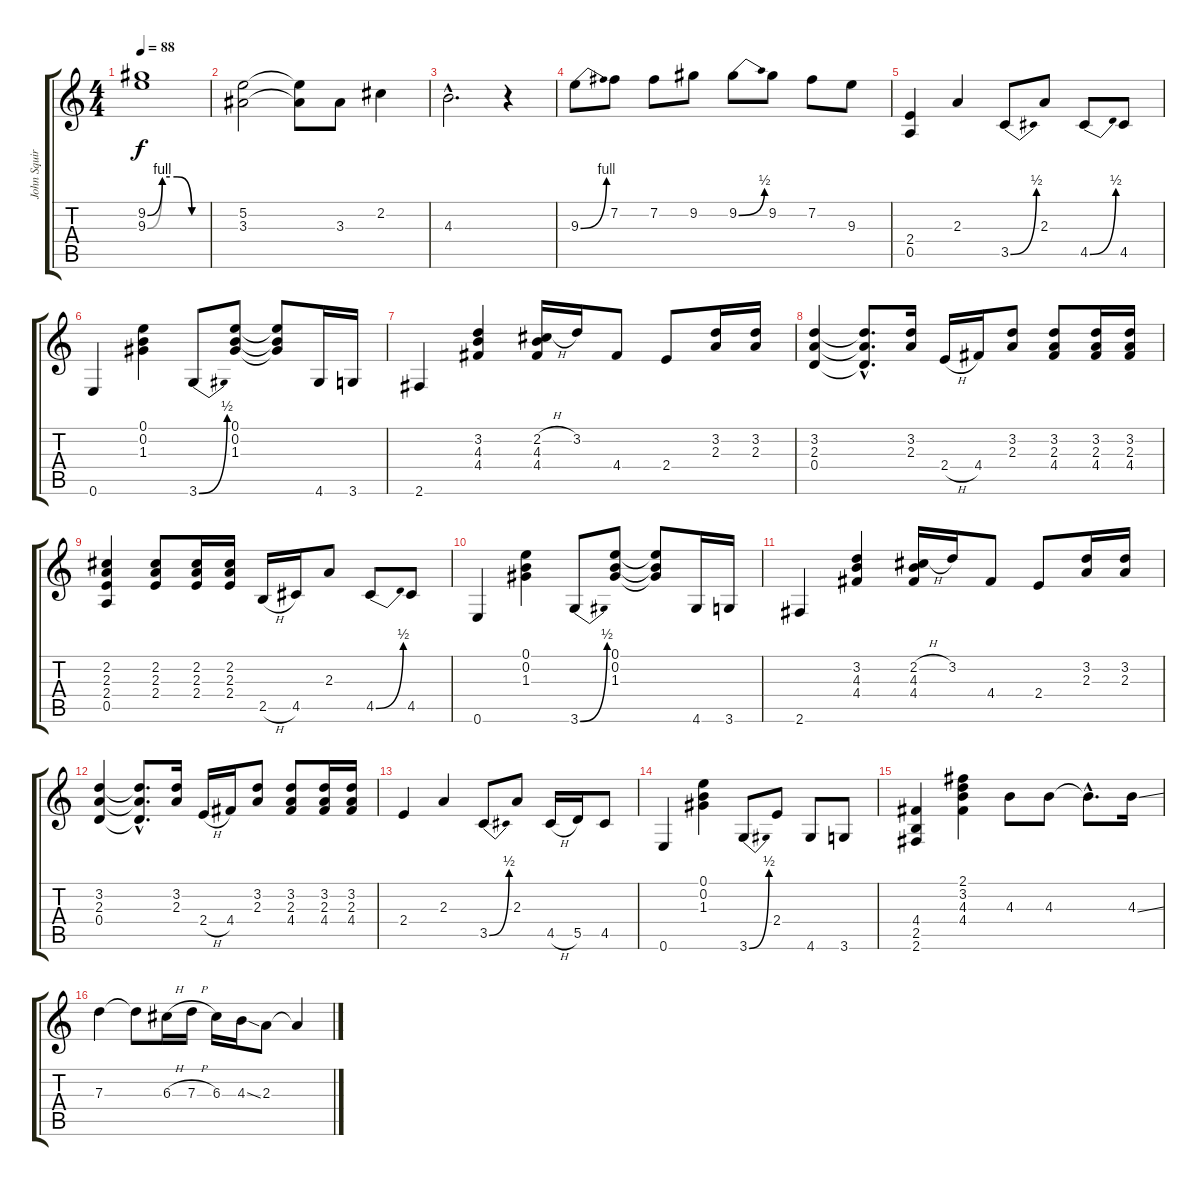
\track ("John Squire (Disto Gtr)" "John Squir") {instrument distortionguitar}
\staff {score tabs}
\tuning (E4 B3 G3 D3 A2 E2) {hide}
\ts (4 4)
\tempo 88
\clef g2
\ks c
(9.2{be (custom 0 0 15 4 30 4 45 0 60 0)} 9.3{be (custom 0 0 15 4 30 4 45 0 60 0)}).1{dy f} |
(5.2 3.3).2 (5.2{t} 3.3{t}).8 3.3.8 2.2.4 |
4.3{hac}.2{d} r.4 |
9.3{be (bend 0 0 60 4)}.8 7.2.8 7.2.8 9.2.8 9.2{be (bend 0 0 60 2)}.8 9.2.8 7.2.8 9.3.8 |
(2.4 0.5).4 2.3.4 3.5{be (bend 0 0 60 2)}.8 2.3.8 4.5{be (bend 0 0 60 2)}.8 4.5.8 |
0.6.4 (0.1 0.2 1.3).4 3.6{be (bend 0 0 60 2)}.8 (0.1 0.2 1.3).8 (0.1{t} 0.2{t} 1.3{t}).8 4.6.16 3.6.16 |
2.6.4 (3.2 4.3 4.4).4 (2.2{h} 4.3 4.4).16 3.2.16 4.4.8 2.4.8 (3.2 2.3).16 (3.2 2.3).16 |
(3.2 2.3 0.4).4 (3.2{hac t} 2.3{hac t} 0.4{hac t}).8{d} (3.2 2.3).16 2.4{h}.16 4.4.16 (3.2 2.3).8 (3.2 2.3 4.4).8 (3.2 2.3 4.4).16 (3.2 2.3 4.4).16 |
(2.2 2.3 2.4 0.5).4 (2.2 2.3 2.4).8 (2.2 2.3 2.4).16 (2.2 2.3 2.4).16 2.5{h}.16 4.5.16 2.3.8 4.5{be (bend 0 0 60 2)}.8 4.5.8 |
0.6.4 (0.1 0.2 1.3).4 3.6{be (bend 0 0 60 2)}.8 (0.1 0.2 1.3).8 (0.1{t} 0.2{t} 1.3{t}).8 4.6.16 3.6.16 |
2.6.4 (3.2 4.3 4.4).4 (2.2{h} 4.3 4.4).16 3.2.16 4.4.8 2.4.8 (3.2 2.3).16 (3.2 2.3).16 |
(3.2 2.3 0.4).4 (3.2{hac t} 2.3{hac t} 0.4{hac t}).8{d} (3.2 2.3).16 2.4{h}.16 4.4.16 (3.2 2.3).8 (3.2 2.3 4.4).8 (3.2 2.3 4.4).16 (3.2 2.3 4.4).16 |
2.4.4 2.3.4 3.5{be (bend 0 0 60 2)}.8 2.3.8 4.5{h}.16 5.5.16 4.5.8 |
0.6.4 (0.1 0.2 1.3).4 3.6{be (bend 0 0 60 2)}.8 2.4.8 4.6.8 3.6.8 |
(4.4 2.5 2.6).4 (2.1 3.2 4.3 4.4).4 4.3.8 4.3.8 4.3{hac t}.8{d} 4.3{ss}.16 |
7.3.4 7.3{t}.8 6.3{h}.16 7.3{h}.16 6.3.16 4.3{ss}.16 2.3.8 2.3{t}.4
